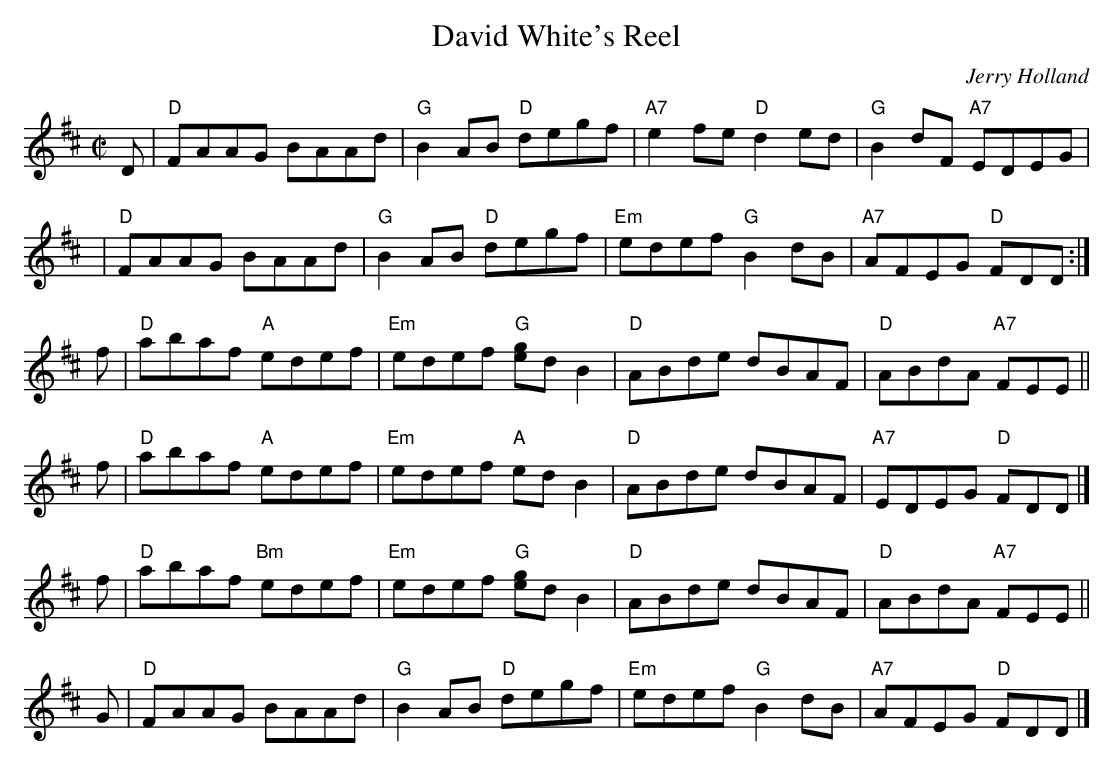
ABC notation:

X:1
T: David White's Reel
C: Jerry Holland
M: C|
L: 1/8
K: D
D | "D"FAAG     BAAd |  "G"B2AB "D"degf    | "A7"e2fe "D"d2ed |  "G"B2dF "A7"EDEG |
y2| "D"FAAG     BAAd |  "G"B2AB "D"degf    | "Em"edef "G"B2dB | "A7"AFEG  "D"FDD  :|
f | "D"abaf  "A"edef | "Em"edef "G"[ge]dB2 |  "D"ABde    dBAF |  "D"ABdA "A7"FEE  ||
f | "D"abaf  "A"edef | "Em"edef "A"edB2    |  "D"ABde    dBAF | "A7"EDEG  "D"FDD  |]
f | "D"abaf "Bm"edef | "Em"edef "G"[ge]dB2 |  "D"ABde    dBAF |  "D"ABdA "A7"FEE  ||
G | "D"FAAG     BAAd |  "G"B2AB "D"degf    | "Em"edef "G"B2dB | "A7"AFEG  "D"FDD  |]
